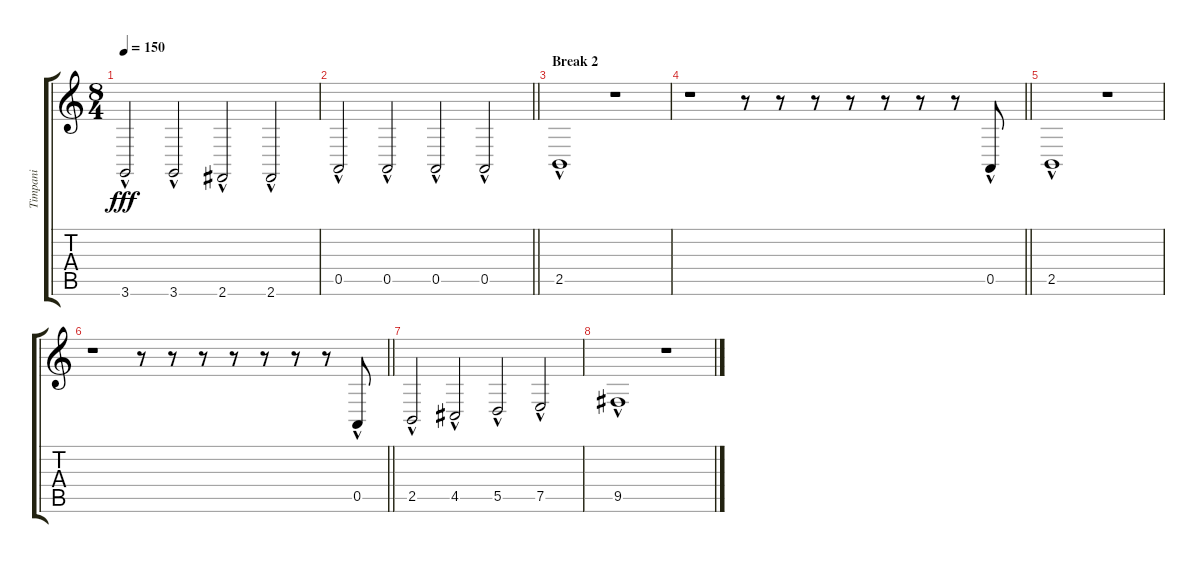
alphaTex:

\track ("Timpani" "Timpani") {instrument timpani}
\staff {score tabs}
\tuning (E4 B3 G3 D3 A2 E2) {hide}
\ts (8 4)
\tempo 150
\clef g2
\ks c
3.6{hac}.2{dy fff} 3.6{hac}.2 2.6{hac}.2 2.6{hac}.2 |
\barLineRight lightlight
0.5{hac}.2 0.5{hac}.2 0.5{hac}.2 0.5{hac}.2 |
\section ("" "Break 2")
2.5{hac}.1 r.1 |
\barLineRight lightlight
r.1 r.8 r.8 r.8 r.8 r.8 r.8 r.8 0.5{hac}.8 |
2.5{hac}.1 r.1 |
\barLineRight lightlight
r.1 r.8 r.8 r.8 r.8 r.8 r.8 r.8 0.5{hac}.8 |
2.5{hac}.2 4.5{hac}.2 5.5{hac}.2 7.5{hac}.2 |
9.5{hac}.1 r.1
